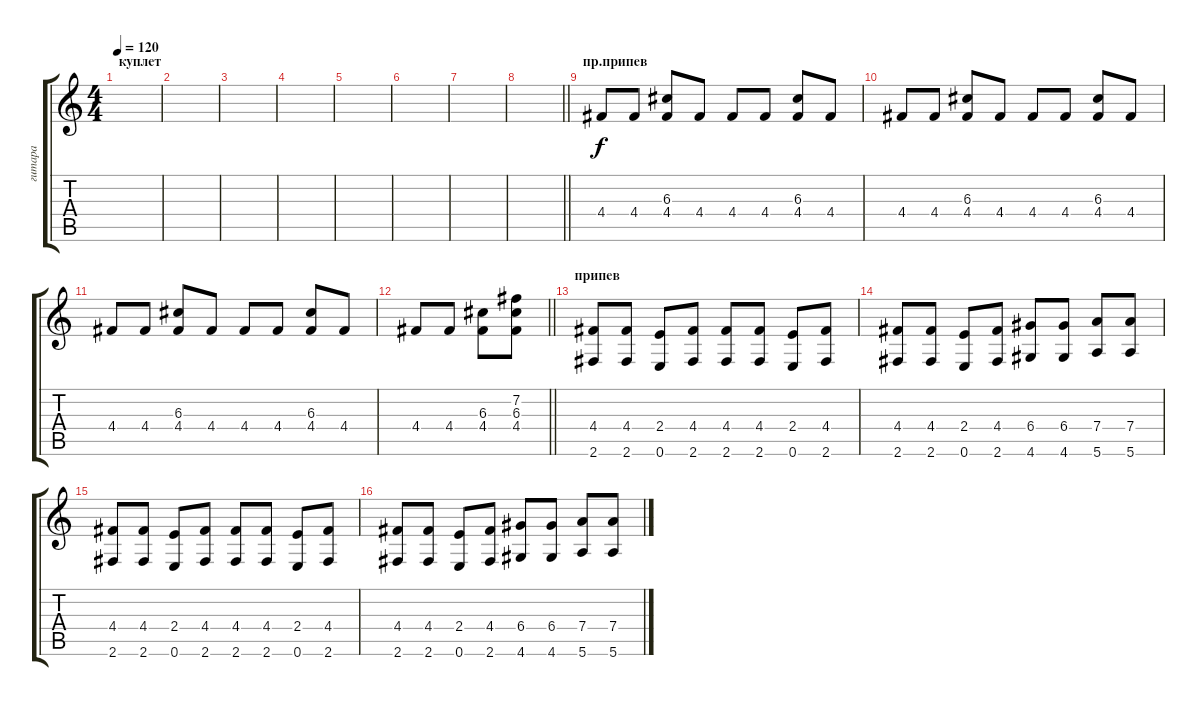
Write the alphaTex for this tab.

\track ("гитара" "гитара") {instrument electricguitarclean}
\staff {score tabs}
\tuning (E4 B3 G3 D3 A2 E2) {hide}
\ts (4 4)
\section ("" "куплет")
\tempo 120
\clef g2
\ks c
|
|
|
|
|
|
|
\barLineRight lightlight
|
\section ("" "пр.припев")
4.4.8 4.4.8 (6.3 4.4).8 4.4.8 4.4.8 4.4.8 (6.3 4.4).8 4.4.8 |
4.4.8 4.4.8 (6.3 4.4).8 4.4.8 4.4.8 4.4.8 (6.3 4.4).8 4.4.8 |
4.4.8 4.4.8 (6.3 4.4).8 4.4.8 4.4.8 4.4.8 (6.3 4.4).8 4.4.8 |
\barLineRight lightlight
4.4.8 4.4.8 (6.3 4.4).8 (7.2 6.3 4.4).8 |
\section ("" "припев")
(4.4 2.6).8 (4.4 2.6).8 (2.4 0.6).8 (4.4 2.6).8 (4.4 2.6).8 (4.4 2.6).8 (2.4 0.6).8 (4.4 2.6).8 |
(4.4 2.6).8 (4.4 2.6).8 (2.4 0.6).8 (4.4 2.6).8 (6.4 4.6).8 (6.4 4.6).8 (7.4 5.6).8 (7.4 5.6).8 |
(4.4 2.6).8 (4.4 2.6).8 (2.4 0.6).8 (4.4 2.6).8 (4.4 2.6).8 (4.4 2.6).8 (2.4 0.6).8 (4.4 2.6).8 |
(4.4 2.6).8 (4.4 2.6).8 (2.4 0.6).8 (4.4 2.6).8 (6.4 4.6).8 (6.4 4.6).8 (7.4 5.6).8 (7.4 5.6).8
